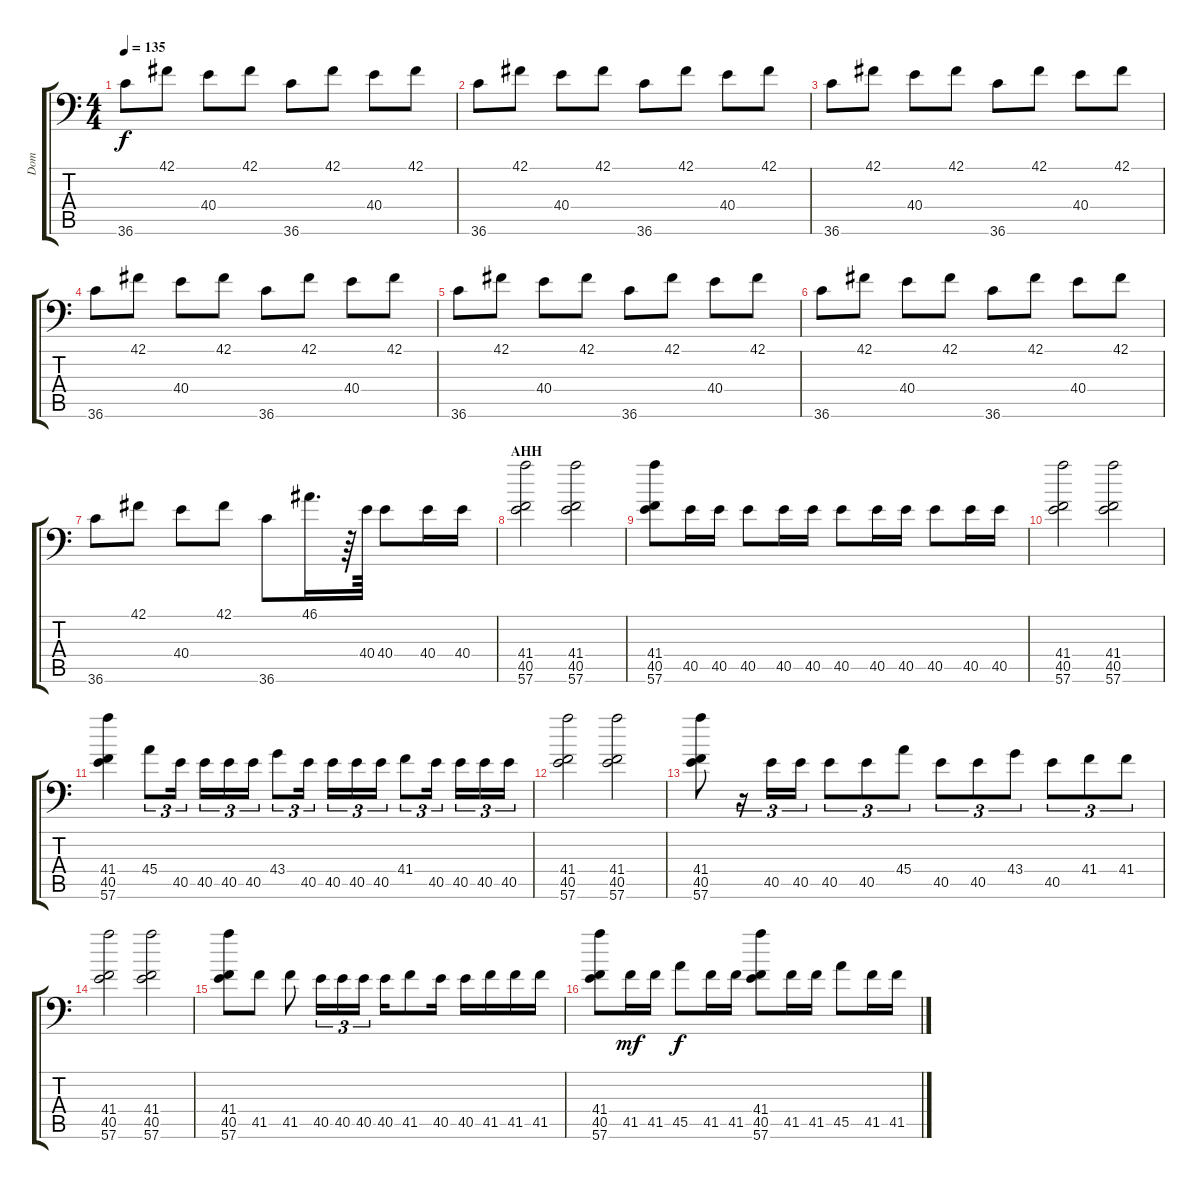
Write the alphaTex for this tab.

\track ("Dom" "Dom") {instrument acousticgrandpiano}
\staff {score tabs}
\tuning (C-1 C-1 C-1 C-1 C-1 C-1) {hide}
\ts (4 4)
\tempo 135
\clef f4
\ks c
36.6.8{dy f} 42.1.8 40.4.8 42.1.8 36.6.8 42.1.8 40.4.8 42.1.8 |
36.6.8 42.1.8 40.4.8 42.1.8 36.6.8 42.1.8 40.4.8 42.1.8 |
36.6.8 42.1.8 40.4.8 42.1.8 36.6.8 42.1.8 40.4.8 42.1.8 |
36.6.8 42.1.8 40.4.8 42.1.8 36.6.8 42.1.8 40.4.8 42.1.8 |
36.6.8 42.1.8 40.4.8 42.1.8 36.6.8 42.1.8 40.4.8 42.1.8 |
36.6.8 42.1.8 40.4.8 42.1.8 36.6.8 42.1.8 40.4.8 42.1.8 |
36.6.8 42.1.8 40.4.8 42.1.8 36.6.8 46.1.16{d} r.64 40.4.64 40.4.8 40.4.16 40.4.16 |
\section ("" "AHH")
(41.4 40.5 57.6).2 (41.4 40.5 57.6).2 |
(41.4 40.5 57.6).8 40.5.16 40.5.16 40.5.8 40.5.16 40.5.16 40.5.8 40.5.16 40.5.16 40.5.8 40.5.16 40.5.16 |
(41.4 40.5 57.6).2 (41.4 40.5 57.6).2 |
(41.4 40.5 57.6).4 45.4.8{tu (3 2)} 40.5.16{tu (3 2)} 40.5.16{tu (3 2)} 40.5.16{tu (3 2)} 40.5.16{tu (3 2)} 43.4.8{tu (3 2)} 40.5.16{tu (3 2)} 40.5.16{tu (3 2)} 40.5.16{tu (3 2)} 40.5.16{tu (3 2)} 41.4.8{tu (3 2)} 40.5.16{tu (3 2)} 40.5.16{tu (3 2)} 40.5.16{tu (3 2)} 40.5.16{tu (3 2)} |
(41.4 40.5 57.6).2 (41.4 40.5 57.6).2 |
(41.4 40.5 57.6).8 r.16{tu (3 2)} 40.5.16{tu (3 2)} 40.5.16{tu (3 2)} 40.5.8{tu (3 2)} 40.5.8{tu (3 2)} 45.4.8{tu (3 2)} 40.5.8{tu (3 2)} 40.5.8{tu (3 2)} 43.4.8{tu (3 2)} 40.5.8{tu (3 2)} 41.4.8{tu (3 2)} 41.4.8{tu (3 2)} |
(41.4 40.5 57.6).2 (41.4 40.5 57.6).2 |
(41.4 40.5 57.6).8 41.5.8 41.5.8 40.5.16{tu (3 2)} 40.5.16{tu (3 2)} 40.5.16{tu (3 2)} 40.5.16 41.5.8 40.5.16 40.5.16 41.5.16 41.5.16 41.5.16 |
(41.4 40.5 57.6).8 41.5.16{dy mf} 41.5.16 45.5.8{dy f} 41.5.16 41.5.16 (41.4 40.5 57.6).8 41.5.16 41.5.16 45.5.8 41.5.16 41.5.16
